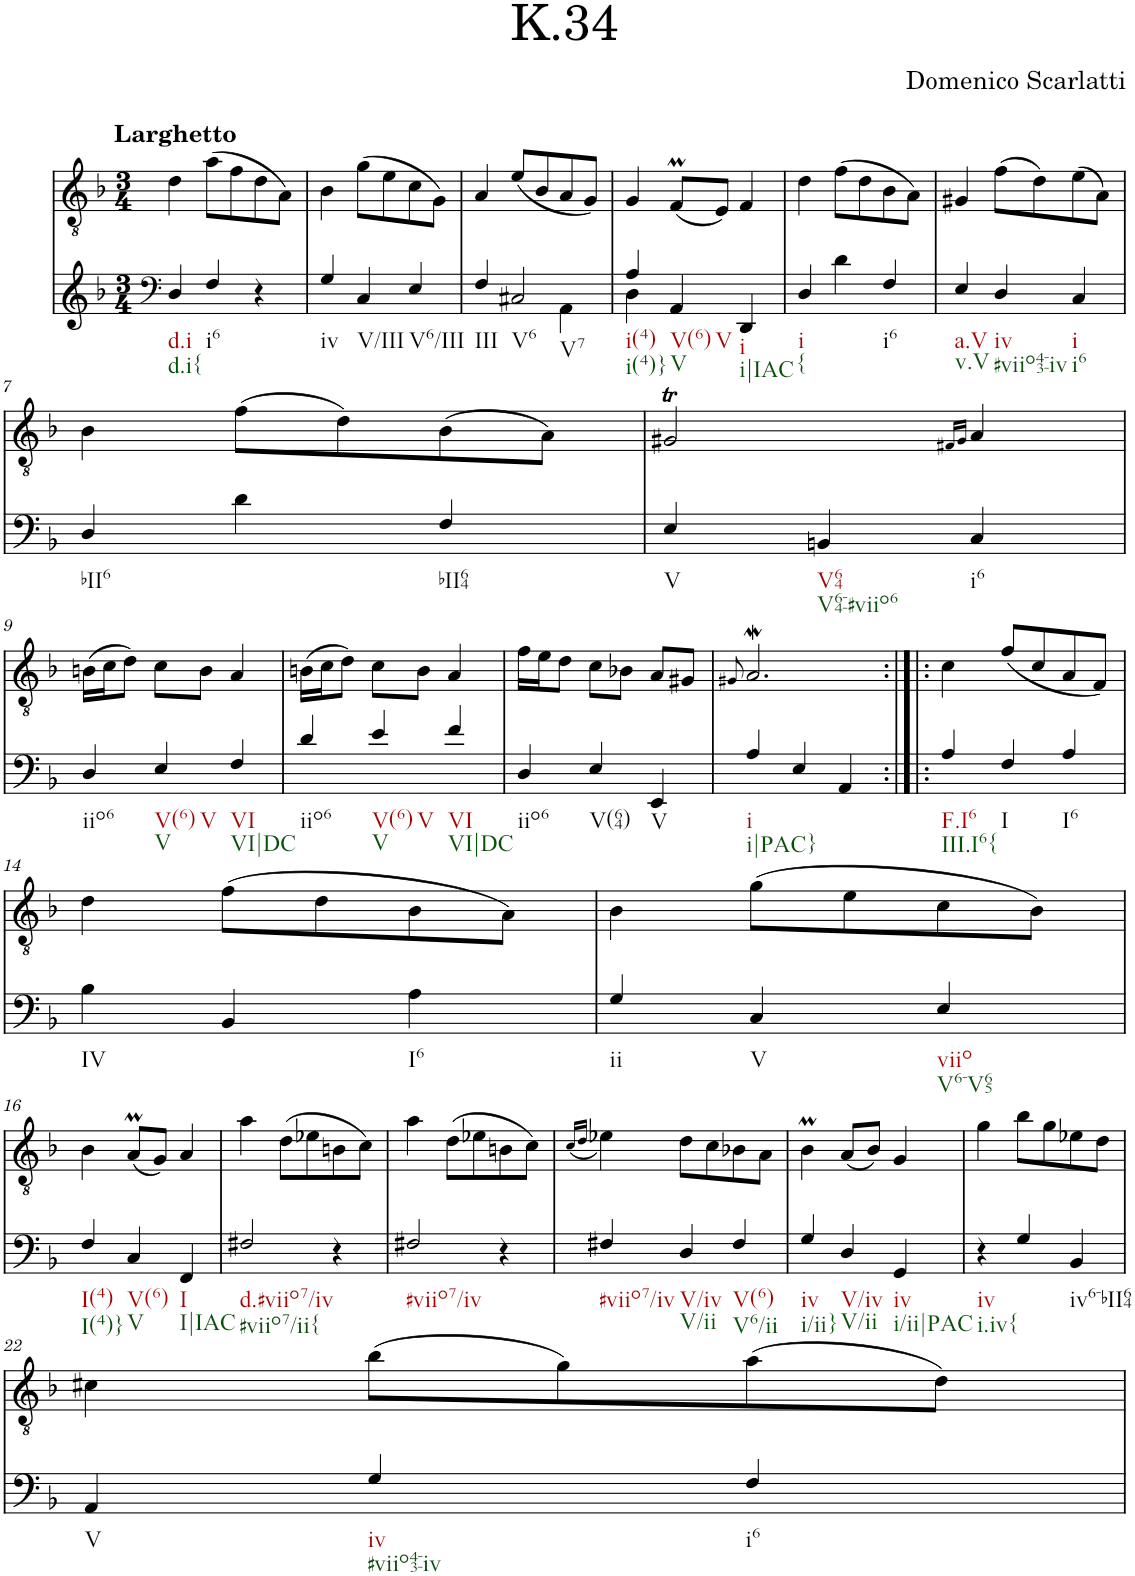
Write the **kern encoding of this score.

**kern	**kern
*part2	*part1
*staff2	*staff1
*I"Acoustic Guitar	*I"Acoustic Guitar
*I'Ac Gtr	*I'Ac Gtr
*clefF4	*clefGv2
*k[b-]	*k[b-]
*F:	*F:
*M3/4	*M3/4
=1	=1
!	!LO:TX:a:B:t=Larghetto
!LO:TX:b:t=d.i	!
!LO:TX:b:t=d.i{	!
4D/	4d\
!LO:TX:b:t=i6	!
4F/	(8a\L
.	8f\
4r	8d\
.	8A\J)
=2	=2
!LO:TX:b:t=iv	!
4G/	4B-\
!LO:TX:b:t=V/III	!
4C/	(8g\L
.	8e\
!LO:TX:b:t=V6/III	!
4E/	8c\
.	8G\J)
=3	=3
*^	*
!LO:TX:b:t=III	!	!
4F/	2ryy	4A/
!LO:TX:b:t=V6	!	!
!LO:TX:b:t=V7	!	!
2C#X/	.	(8e/L
.	.	8B-/
.	4AA\	8A/
.	.	8G/J)
=4	=4	=4
!LO:TX:b:t=i(4)	!	!
!LO:TX:b:t=i(4)}	!	!
4A/	4D\	4G/
!LO:TX:b:t=V(6)	!	!
!LO:TX:b:t=V	!	!
!LO:TX:b:t=V	!	!
4AA/	2ryy	(8FM/L
.	.	8E/J)
!LO:TX:b:t=i	!	!
!LO:TX:b:t=i|IAC	!	!
4DD/	.	4F/
*v	*v	*
=5	=5
!LO:TX:b:t=i	!
!LO:TX:b:t={	!
4D/	4d\
4d\	(8f\L
.	8d\
!LO:TX:b:t=i6	!
4F/	8B-\
.	8A\J)
=6	=6
!LO:TX:b:t=a.V	!
!LO:TX:b:t=v.V	!
4E/	4G#X/
!LO:TX:b:t=iv	!
!LO:TX:b:t=#viio43-iv	!
4D/	(8f\L
.	8d\)
!LO:TX:b:t=i	!
!LO:TX:b:t=i6	!
4C/	(8e\
.	8A\J)
!!LO:LB:g=z
=7	=7
!LO:TX:b:t=bII6	!
4D/	4B-\
4d\	(8f\L
.	8d\)
!LO:TX:b:t=bII64	!
4F/	(8B-\
.	8A\J)
=8	=8
!LO:TX:b:t=V	!
4E/	2G#Xt/
!LO:TX:b:t=V64	!
!LO:TX:b:t=V64-#viio6	!
4BBn/	.
.	16qF#X/LL
.	16qG#/JJ
!LO:TX:b:t=i6	!
4C/	4A/
!!LO:LB:g=z
=9	=9
!LO:TX:b:t=iio6	!
4D/	(16Bn\LL
.	16c\J
.	8d\J)
!LO:TX:b:t=V(6)	!
!LO:TX:b:t=V	!
!LO:TX:b:t=V	!
4E/	8c\L
.	8B\J
!LO:TX:b:t=VI	!
!LO:TX:b:t=VI|DC	!
4F/	4A/
=10	=10
!LO:TX:b:t=iio6	!
4d/	(16Bn\LL
.	16c\J
.	8d\J)
!LO:TX:b:t=V(6)	!
!LO:TX:b:t=V	!
!LO:TX:b:t=V	!
4e/	8c\L
.	8B\J
!LO:TX:b:t=VI	!
!LO:TX:b:t=VI|DC	!
4f/	4A/
=11	=11
!LO:TX:b:t=iio6	!
4D/	16f\LL
.	16e\J
.	8d\J
!LO:TX:b:t=V(64)	!
4E/	8c\L
.	8B-X\J
!LO:TX:b:t=V	!
4EE/	8A/L
.	8G#X/J
=12	=12
.	8qG#X/
!LO:TX:b:t=i	!
!LO:TX:b:t=i|PAC}	!
4A/	2.AW/
4E/	.
4AA/	.
=13:|!|:	=13:|!|:
!LO:TX:b:t=F.I6	!
!LO:TX:b:t=III.I6{	!
4A/	4c\
!LO:TX:b:t=I	!
4F/	(8f/L
.	8c/
!LO:TX:b:t=I6	!
4A/	8A/
.	8F/J)
!!LO:LB:g=z
=14	=14
!LO:TX:b:t=IV	!
4B-\	4d\
4BB-/	(8f\L
.	8d\
!LO:TX:b:t=I6	!
4A\	8B-\
.	8A\J)
=15	=15
!LO:TX:b:t=ii	!
4G/	4B-\
!LO:TX:b:t=V	!
4C/	(8g\L
.	8e\
!LO:TX:b:t=viio	!
!LO:TX:b:t=V6-V65	!
4E/	8c\
.	8B-\J)
!!LO:LB:g=z
=16	=16
!LO:TX:b:t=I(4)	!
!LO:TX:b:t=I(4)}	!
4F/	4B-\
!LO:TX:b:t=V(6)	!
!LO:TX:b:t=V	!
4C/	(8Am/L
.	8G/J)
!LO:TX:b:t=I	!
!LO:TX:b:t=I|IAC	!
4FF/	4A/
=17	=17
!LO:TX:b:t=d.#viio7/iv	!
!LO:TX:b:t=#viio7/ii{	!
2F#X/	4a\
.	(8d\L
.	8e-X\
4r	8Bn\
.	8c\J)
=18	=18
!LO:TX:b:t=#viio7/iv	!
2F#X/	4a\
.	(8d\L
.	8e-X\
4r	8Bn\
.	8c\J)
=19	=19
.	(16qc/LL
.	16qd/JJ
!LO:TX:b:t=#viio7/iv	!
4F#X/	4e-X\)
!LO:TX:b:t=V/iv	!
!LO:TX:b:t=V/ii	!
4D/	8d\L
.	8c\
!LO:TX:b:t=V(6)	!
!LO:TX:b:t=V6/ii	!
4F#/	8B-X\
.	8A\J
=20	=20
!LO:TX:b:t=iv	!
!LO:TX:b:t=i/ii}	!
4G/	4B-M\
!LO:TX:b:t=V/iv	!
!LO:TX:b:t=V/ii	!
4D/	(8A/L
.	8B-/J)
!LO:TX:b:t=iv	!
!LO:TX:b:t=i/ii|PAC	!
4GG/	4G/
=21	=21
!LO:TX:b:t=iv	!
!LO:TX:b:t=i.iv{	!
4r	4g\
4G/	8b-\L
.	8g\
!LO:TX:b:t=iv6-bII64	!
4BB-/	8e-X\
.	8d\J
!!LO:LB:g=z
=22	=22
!LO:TX:b:t=V	!
4AA/	4c#X\
!LO:TX:b:t=iv	!
!LO:TX:b:t=#viio43-iv	!
4G/	(8b-\L
.	8g\)
!LO:TX:b:t=i6	!
4F/	(8a\
.	8d\J)
=	=
*-	*-
